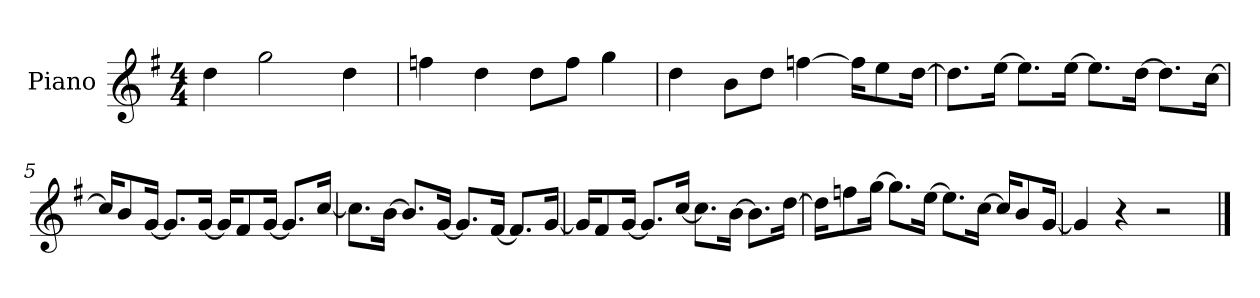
**kern
*part1
*staff1
*I"Piano
*I'P-no
*clefG2
*k[f#]
*M4/4
*MM90
=1
4dd\
2gg\
4dd\
=2
4ffn\
4dd\
8dd\L
8ff\J
4gg\
=3
4dd\
8b\L
8dd\J
[4ffn\
16ff\KL]
8ee\
[16dd\Jk
=4
8.dd\L]
[16ee\Jk
8.ee\L]
[16ee\Jk
8.ee\L]
[16dd\Jk
8.dd\L]
[16cc\Jk
=5
16cc/KL]
8b/
[16g/Jk
8.g/L]
[16g/Jk
16g/KL]
8f#/
[16g/Jk
8.g/L]
[16cc/Jk
!!LO:LB:g=z
=6
8.cc\L]
[16b\Jk
8.b/L]
[16g/Jk
8.g/L]
[16f#/Jk
8.f#/L]
[16g/Jk
=7
16g/KL]
8f#/
[16g/Jk
8.g/L]
[16cc/Jk
8.cc\L]
[16b\Jk
8.b\L]
[16dd\Jk
=8
16dd\KL]
8ffn\
[16gg\Jk
8.gg\L]
[16ee\Jk
8.ee\L]
[16cc\Jk
16cc/KL]
8b/
[16g/Jk
=9
4g/]
4r
2r
==
*-
